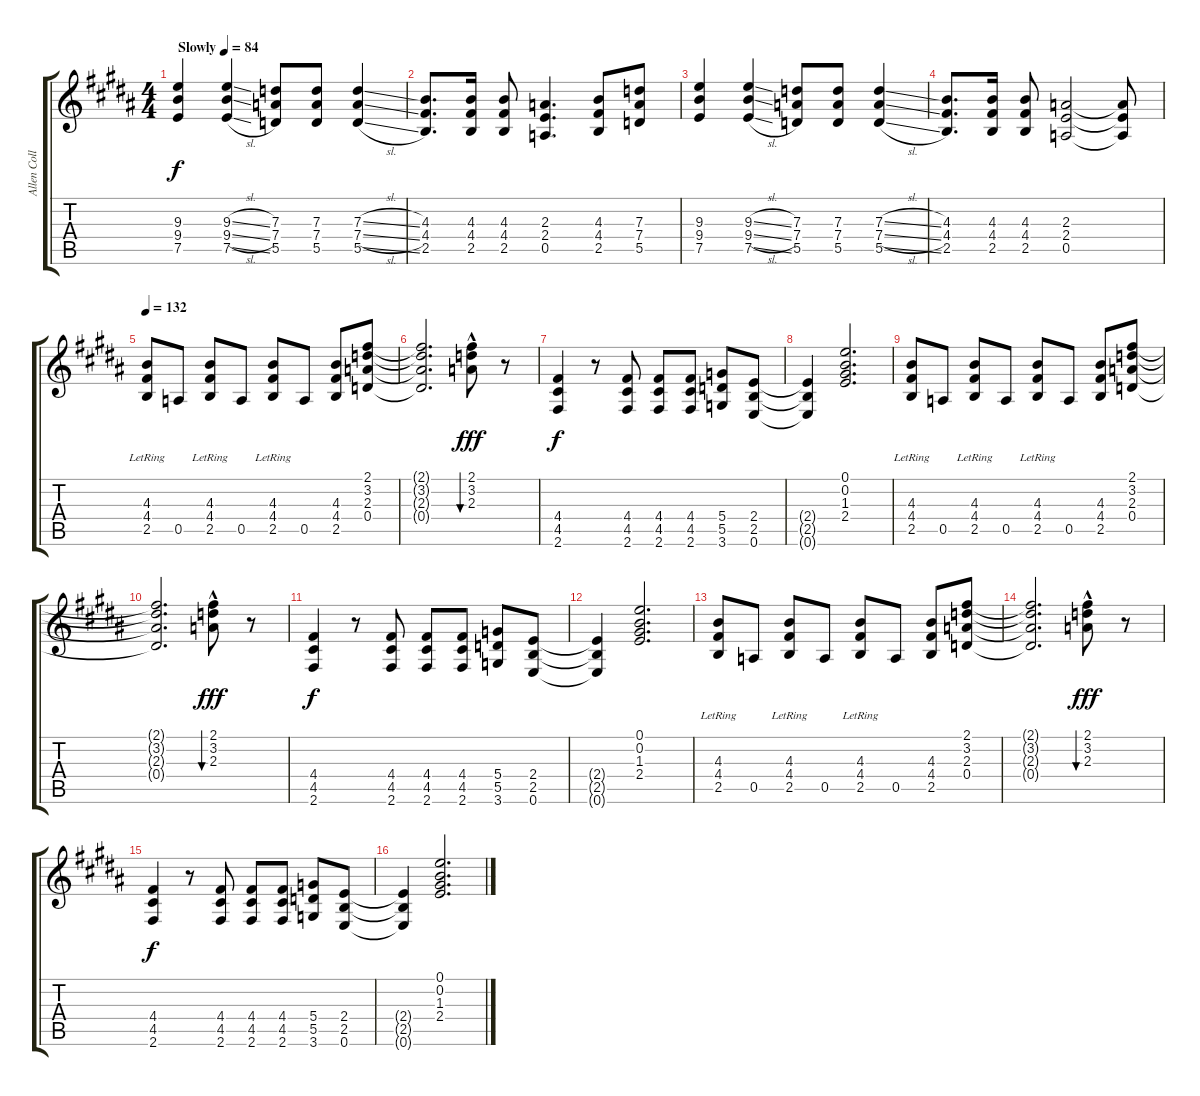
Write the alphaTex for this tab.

\track ("Allen Collins Guitar" "Allen Coll") {instrument electricguitarclean}
\staff {score tabs}
\tuning (E4 B3 G3 D3 A2 E2) {hide}
\ts (4 4)
\tempo (84 "Slowly")
\clef g2
\ks b
(9.3 9.4 7.5).4{dy f instrument electricguitarclean} (9.3{sl} 9.4{sl} 7.5{sl}).4 (7.3 7.4 5.5).8 (7.3 7.4 5.5).8 (7.3{sl} 7.4{sl} 5.5{sl}).4 |
(4.3 4.4 2.5).8{d} (4.3 4.4 2.5).16 (4.3 4.4 2.5).8 (2.3 2.4 0.5).4{d} (4.3 4.4 2.5).8 (7.3 7.4 5.5).8 |
(9.3 9.4 7.5).4 (9.3{sl} 9.4{sl} 7.5{sl}).4 (7.3 7.4 5.5).8 (7.3 7.4 5.5).8 (7.3{sl} 7.4{sl} 5.5{sl}).4 |
(4.3 4.4 2.5).8{d} (4.3 4.4 2.5).16 (4.3 4.4 2.5).8 (2.3 2.4 0.5).2 (2.3{t} 2.4{t} 0.5{t}).8 |
\tempo 132
(4.3{lr} 4.4{lr} 2.5).8 0.5.8 (4.3{lr} 4.4{lr} 2.5).8 0.5.8 (4.3{lr} 4.4{lr} 2.5).8 0.5.8 (4.3 4.4 2.5).8 (2.1 3.2 2.3 0.4).8 |
(2.1{t} 3.2{t} 2.3{t} 0.4{t}).2{d} (2.1{hac} 3.2 2.3).8{bu 60 dy fff} r.8 |
(4.4 4.5 2.6).4{dy f} r.8 (4.4 4.5 2.6).8 (4.4 4.5 2.6).8 (4.4 4.5 2.6).8 (5.4 5.5 3.6).8 (2.4 2.5 0.6).8 |
(2.4{t} 2.5{t} 0.6{t}).4 (0.1 0.2 1.3 2.4).2{d} |
(4.3{lr} 4.4{lr} 2.5).8 0.5.8 (4.3{lr} 4.4{lr} 2.5).8 0.5.8 (4.3{lr} 4.4{lr} 2.5).8 0.5.8 (4.3 4.4 2.5).8 (2.1 3.2 2.3 0.4).8 |
(2.1{t} 3.2{t} 2.3{t} 0.4{t}).2{d} (2.1{hac} 3.2 2.3).8{bu 60 dy fff} r.8 |
(4.4 4.5 2.6).4{dy f} r.8 (4.4 4.5 2.6).8 (4.4 4.5 2.6).8 (4.4 4.5 2.6).8 (5.4 5.5 3.6).8 (2.4 2.5 0.6).8 |
(2.4{t} 2.5{t} 0.6{t}).4 (0.1 0.2 1.3 2.4).2{d} |
(4.3{lr} 4.4{lr} 2.5).8 0.5.8 (4.3{lr} 4.4{lr} 2.5).8 0.5.8 (4.3{lr} 4.4{lr} 2.5).8 0.5.8 (4.3 4.4 2.5).8 (2.1 3.2 2.3 0.4).8 |
(2.1{t} 3.2{t} 2.3{t} 0.4{t}).2{d} (2.1{hac} 3.2 2.3).8{bu 60 dy fff} r.8 |
(4.4 4.5 2.6).4{dy f} r.8 (4.4 4.5 2.6).8 (4.4 4.5 2.6).8 (4.4 4.5 2.6).8 (5.4 5.5 3.6).8 (2.4 2.5 0.6).8 |
(2.4{t} 2.5{t} 0.6{t}).4 (0.1 0.2 1.3 2.4).2{d}
